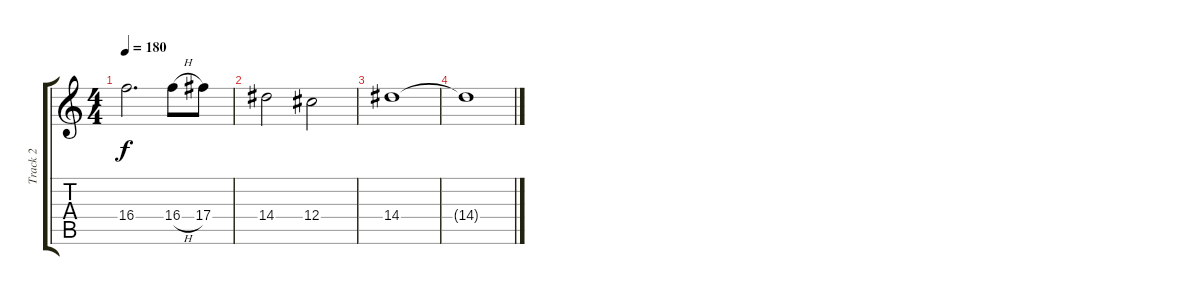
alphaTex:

\track ("Track 2" "Track 2") {instrument distortionguitar}
\staff {score tabs}
\tuning (Eb4 Bb3 Gb3 Db3 Ab2 Eb2) {hide}
\ts (4 4)
\tempo 180
\clef g2
\ks c
16.4.2{d dy f} 16.4{h}.8 17.4.8 |
14.4.2 12.4.2 |
14.4.1 |
14.4{t}.1
